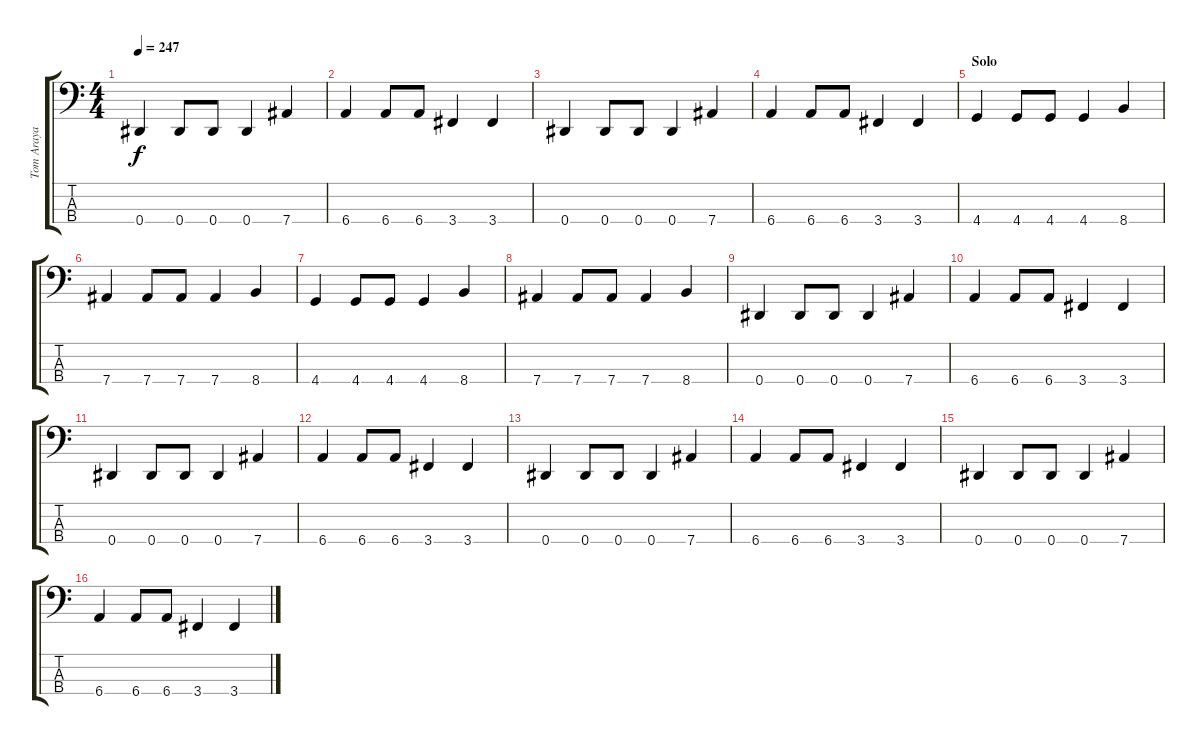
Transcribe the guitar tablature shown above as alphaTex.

\track ("Tom Araya" "Tom Araya") {instrument electricbassfinger}
\staff {score tabs}
\tuning (Gb2 Db2 Ab1 Eb1) {hide}
\ts (4 4)
\tempo 247
\clef f4
\ks c
0.4.4{dy f} 0.4.8 0.4.8 0.4.4 7.4.4 |
6.4.4 6.4.8 6.4.8 3.4.4 3.4.4 |
0.4.4 0.4.8 0.4.8 0.4.4 7.4.4 |
6.4.4 6.4.8 6.4.8 3.4.4 3.4.4 |
\section ("" "Solo")
4.4.4 4.4.8 4.4.8 4.4.4 8.4.4 |
7.4.4 7.4.8 7.4.8 7.4.4 8.4.4 |
4.4.4 4.4.8 4.4.8 4.4.4 8.4.4 |
7.4.4 7.4.8 7.4.8 7.4.4 8.4.4 |
0.4.4 0.4.8 0.4.8 0.4.4 7.4.4 |
6.4.4 6.4.8 6.4.8 3.4.4 3.4.4 |
0.4.4 0.4.8 0.4.8 0.4.4 7.4.4 |
6.4.4 6.4.8 6.4.8 3.4.4 3.4.4 |
0.4.4 0.4.8 0.4.8 0.4.4 7.4.4 |
6.4.4 6.4.8 6.4.8 3.4.4 3.4.4 |
0.4.4 0.4.8 0.4.8 0.4.4 7.4.4 |
6.4.4 6.4.8 6.4.8 3.4.4 3.4.4
